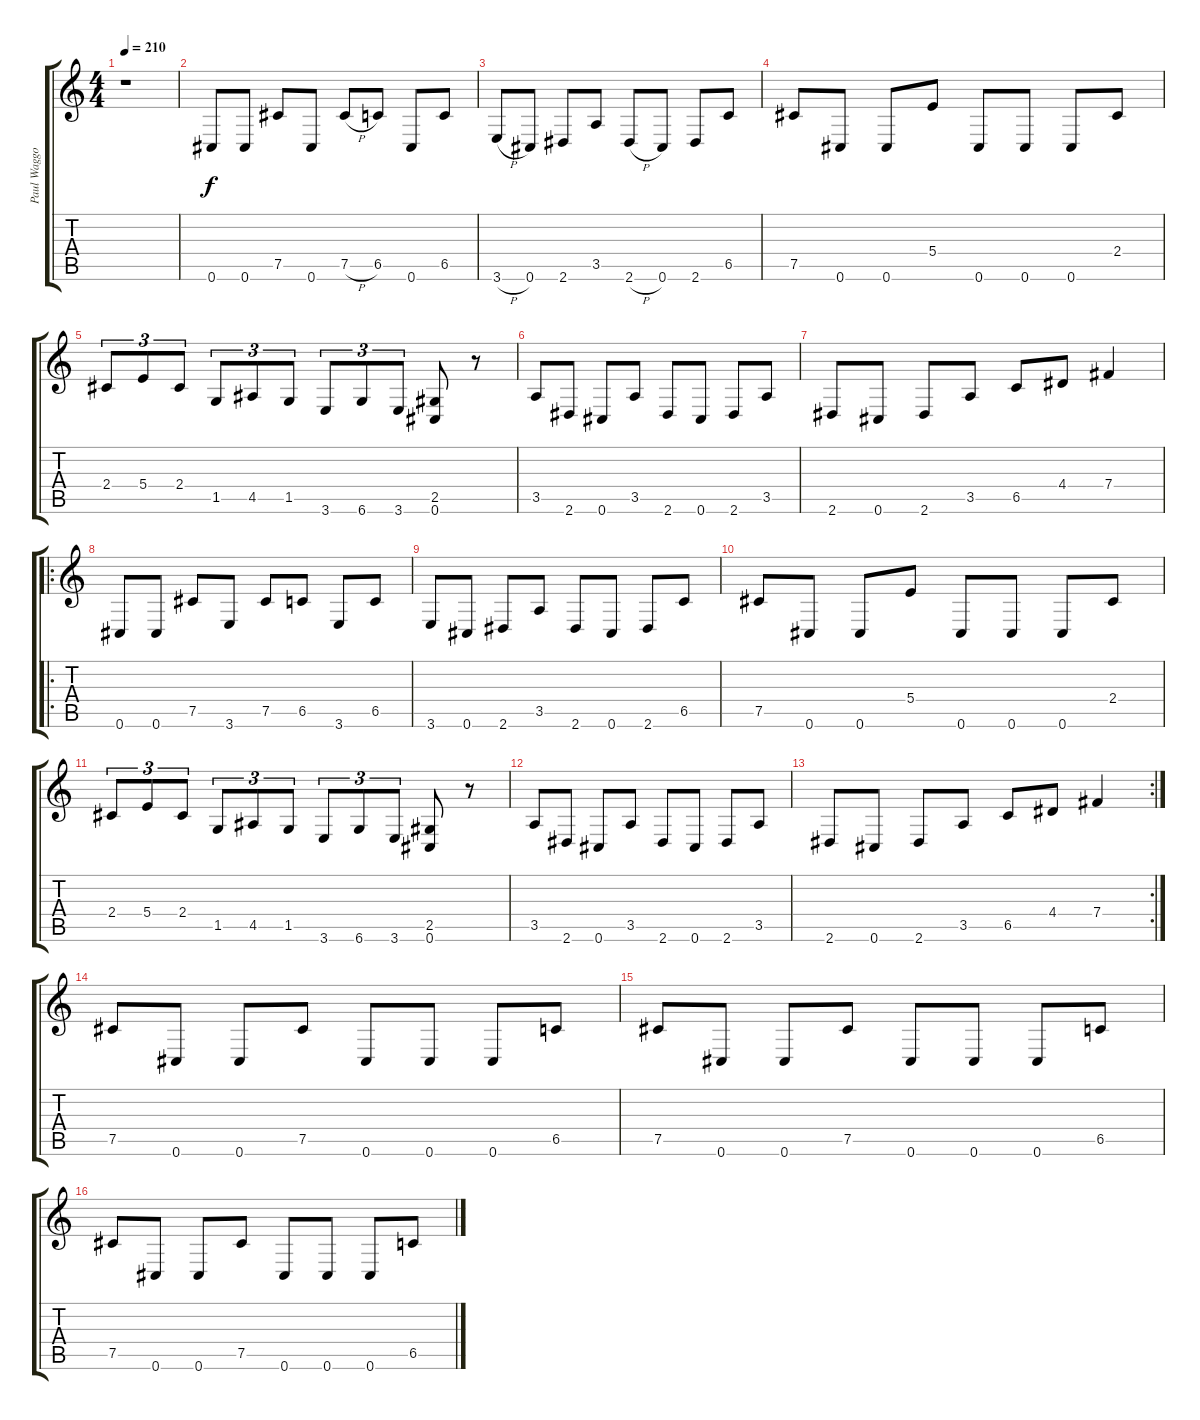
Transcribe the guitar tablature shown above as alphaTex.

\track ("Paul Waggoner" "Paul Waggo") {instrument overdrivenguitar}
\staff {score tabs}
\tuning (Db4 Ab3 E3 B2 Gb2 Db2) {hide}
\ts (4 4)
\tempo 210
\clef g2
\ks c
r.1{dy f instrument overdrivenguitar} |
0.6.8 0.6.8 7.5.8 0.6.8 7.5{h}.8 6.5.8 0.6.8 6.5.8 |
3.6{h}.8 0.6.8 2.6.8 3.5.8 2.6{h}.8 0.6.8 2.6.8 6.5.8 |
7.5.8 0.6.8 0.6.8 5.4.8 0.6.8 0.6.8 0.6.8 2.4.8 |
2.4.8{tu (3 2)} 5.4.8{tu (3 2)} 2.4.8{tu (3 2)} 1.5.8{tu (3 2)} 4.5.8{tu (3 2)} 1.5.8{tu (3 2)} 3.6.8{tu (3 2)} 6.6.8{tu (3 2)} 3.6.8{tu (3 2)} (2.5 0.6).8 r.8 |
3.5.8 2.6.8 0.6.8 3.5.8 2.6.8 0.6.8 2.6.8 3.5.8 |
2.6.8 0.6.8 2.6.8 3.5.8 6.5.8 4.4.8 7.4.4 |
\ro
0.6.8 0.6.8 7.5.8 3.6.8 7.5.8 6.5.8 3.6.8 6.5.8 |
3.6.8 0.6.8 2.6.8 3.5.8 2.6.8 0.6.8 2.6.8 6.5.8 |
7.5.8 0.6.8 0.6.8 5.4.8 0.6.8 0.6.8 0.6.8 2.4.8 |
2.4.8{tu (3 2)} 5.4.8{tu (3 2)} 2.4.8{tu (3 2)} 1.5.8{tu (3 2)} 4.5.8{tu (3 2)} 1.5.8{tu (3 2)} 3.6.8{tu (3 2)} 6.6.8{tu (3 2)} 3.6.8{tu (3 2)} (2.5 0.6).8 r.8 |
3.5.8 2.6.8 0.6.8 3.5.8 2.6.8 0.6.8 2.6.8 3.5.8 |
\rc 2
2.6.8 0.6.8 2.6.8 3.5.8 6.5.8 4.4.8 7.4.4 |
7.5.8 0.6.8 0.6.8 7.5.8 0.6.8 0.6.8 0.6.8 6.5.8 |
7.5.8 0.6.8 0.6.8 7.5.8 0.6.8 0.6.8 0.6.8 6.5.8 |
7.5.8 0.6.8 0.6.8 7.5.8 0.6.8 0.6.8 0.6.8 6.5.8
